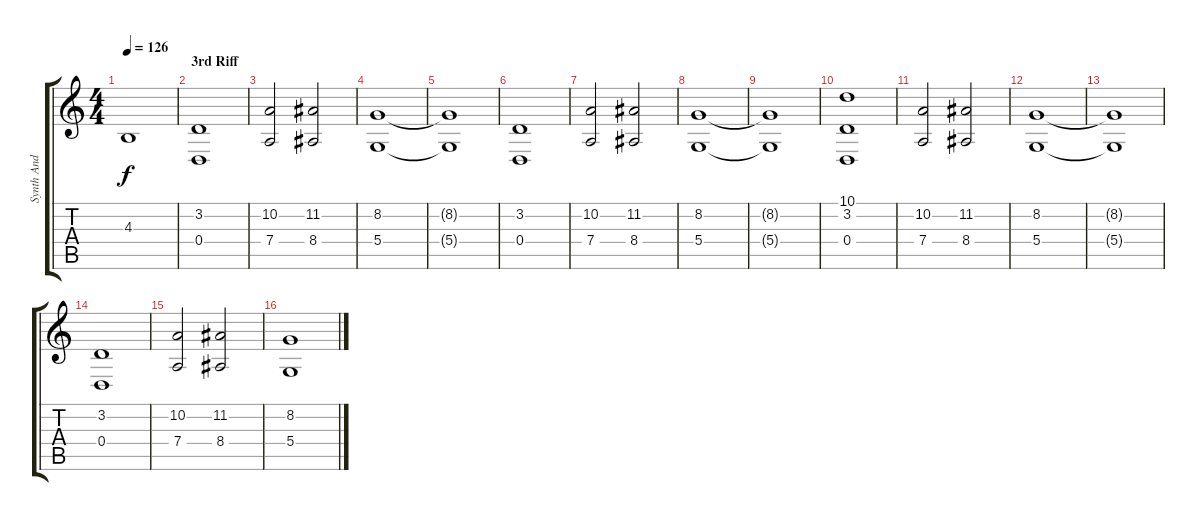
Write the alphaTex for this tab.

\track ("Synth And Strings" "Synth And ") {instrument synthstrings1}
\staff {score tabs}
\tuning (E4 B3 G3 D3 A2 D2) {hide}
\ts (4 4)
\tempo 126
\clef g2
\ks c
4.3{t}.1{dy f} |
\section ("" "3rd Riff")
(3.2 0.4).1 |
(10.2 7.4).2 (11.2 8.4).2 |
(8.2 5.4).1 |
(8.2{t} 5.4{t}).1 |
(3.2 0.4).1 |
(10.2 7.4).2 (11.2 8.4).2 |
(8.2 5.4).1 |
(8.2{t} 5.4{t}).1 |
(10.1 3.2 0.4).1 |
(10.2 7.4).2 (11.2 8.4).2 |
(8.2 5.4).1 |
(8.2{t} 5.4{t}).1 |
(3.2 0.4).1 |
(10.2 7.4).2 (11.2 8.4).2 |
(8.2 5.4).1
